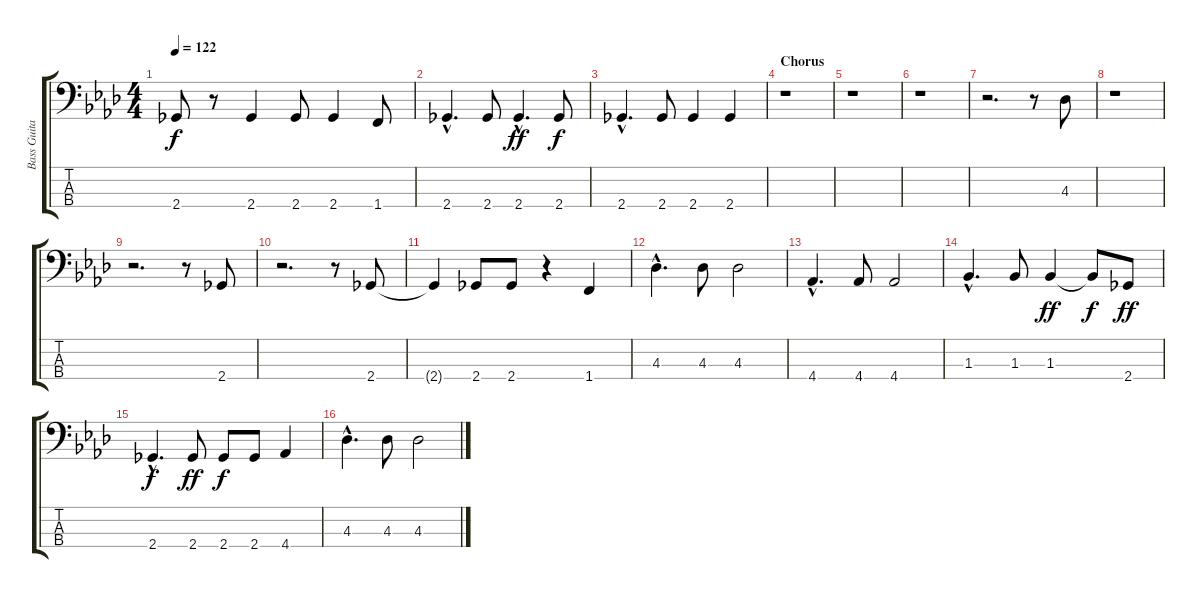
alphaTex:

\track ("Bass Guitar" "Bass Guita") {instrument synthbass1}
\staff {score tabs}
\tuning (G2 D2 A1 E1) {hide}
\ts (4 4)
\tempo 122
\clef f4
\ks ab
2.4{t}.8{dy f} r.8 2.4.4 2.4.8 2.4.4 1.4.8 |
2.4{hac}.4{d} 2.4.8 2.4{hac}.4{d dy ff} 2.4.8{dy f} |
2.4{hac}.4{d} 2.4.8 2.4.4 2.4.4 |
\section ("" "Chorus")
r.1 |
r.1 |
r.1 |
r.2{d} r.8 4.3.8 |
r.1 |
r.2{d} r.8 2.4.8 |
r.2{d} r.8 2.4.8 |
2.4{t}.4 2.4.8 2.4.8 r.4 1.4.4 |
4.3{hac}.4{d} 4.3.8 4.3.2 |
4.4{hac}.4{d} 4.4.8 4.4.2 |
1.3{hac}.4{d} 1.3.8 1.3.4{dy ff} 1.3{t}.8{dy f} 2.4.8{dy ff} |
2.4{hac}.4{d dy f} 2.4.8{dy ff} 2.4.8{dy f} 2.4.8 4.4.4 |
4.3{hac}.4{d} 4.3.8 4.3.2
